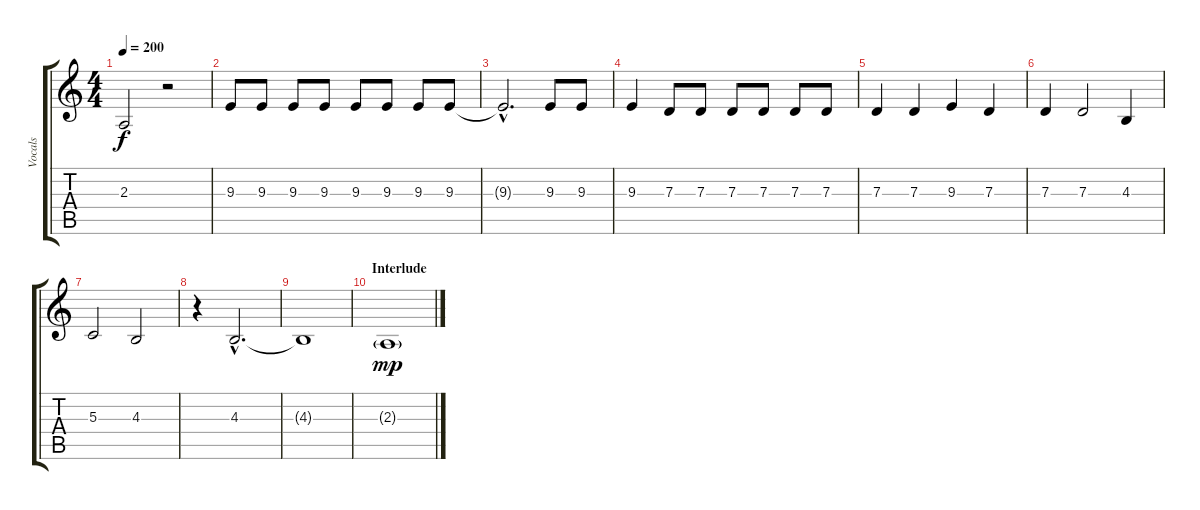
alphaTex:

\track ("Vocals" "Vocals") {instrument lead2sawtooth}
\staff {score tabs}
\tuning (E4 B3 G3 D3 A2 E2) {hide}
\ts (4 4)
\tempo 200
\clef g2
\ks c
2.3{t}.2{dy f} r.2 |
9.3.8 9.3.8 9.3.8 9.3.8 9.3.8 9.3.8 9.3.8 9.3.8 |
9.3{hac t}.2{d} 9.3.8 9.3.8 |
9.3.4 7.3.8 7.3.8 7.3.8 7.3.8 7.3.8 7.3.8 |
7.3.4 7.3.4 9.3.4 7.3.4 |
7.3.4 7.3.2 4.3.4 |
5.3.2 4.3.2 |
r.4 4.3{hac}.2{d} |
4.3{t}.1 |
\section ("" "Interlude")
2.3{g}.1{dy mp}
